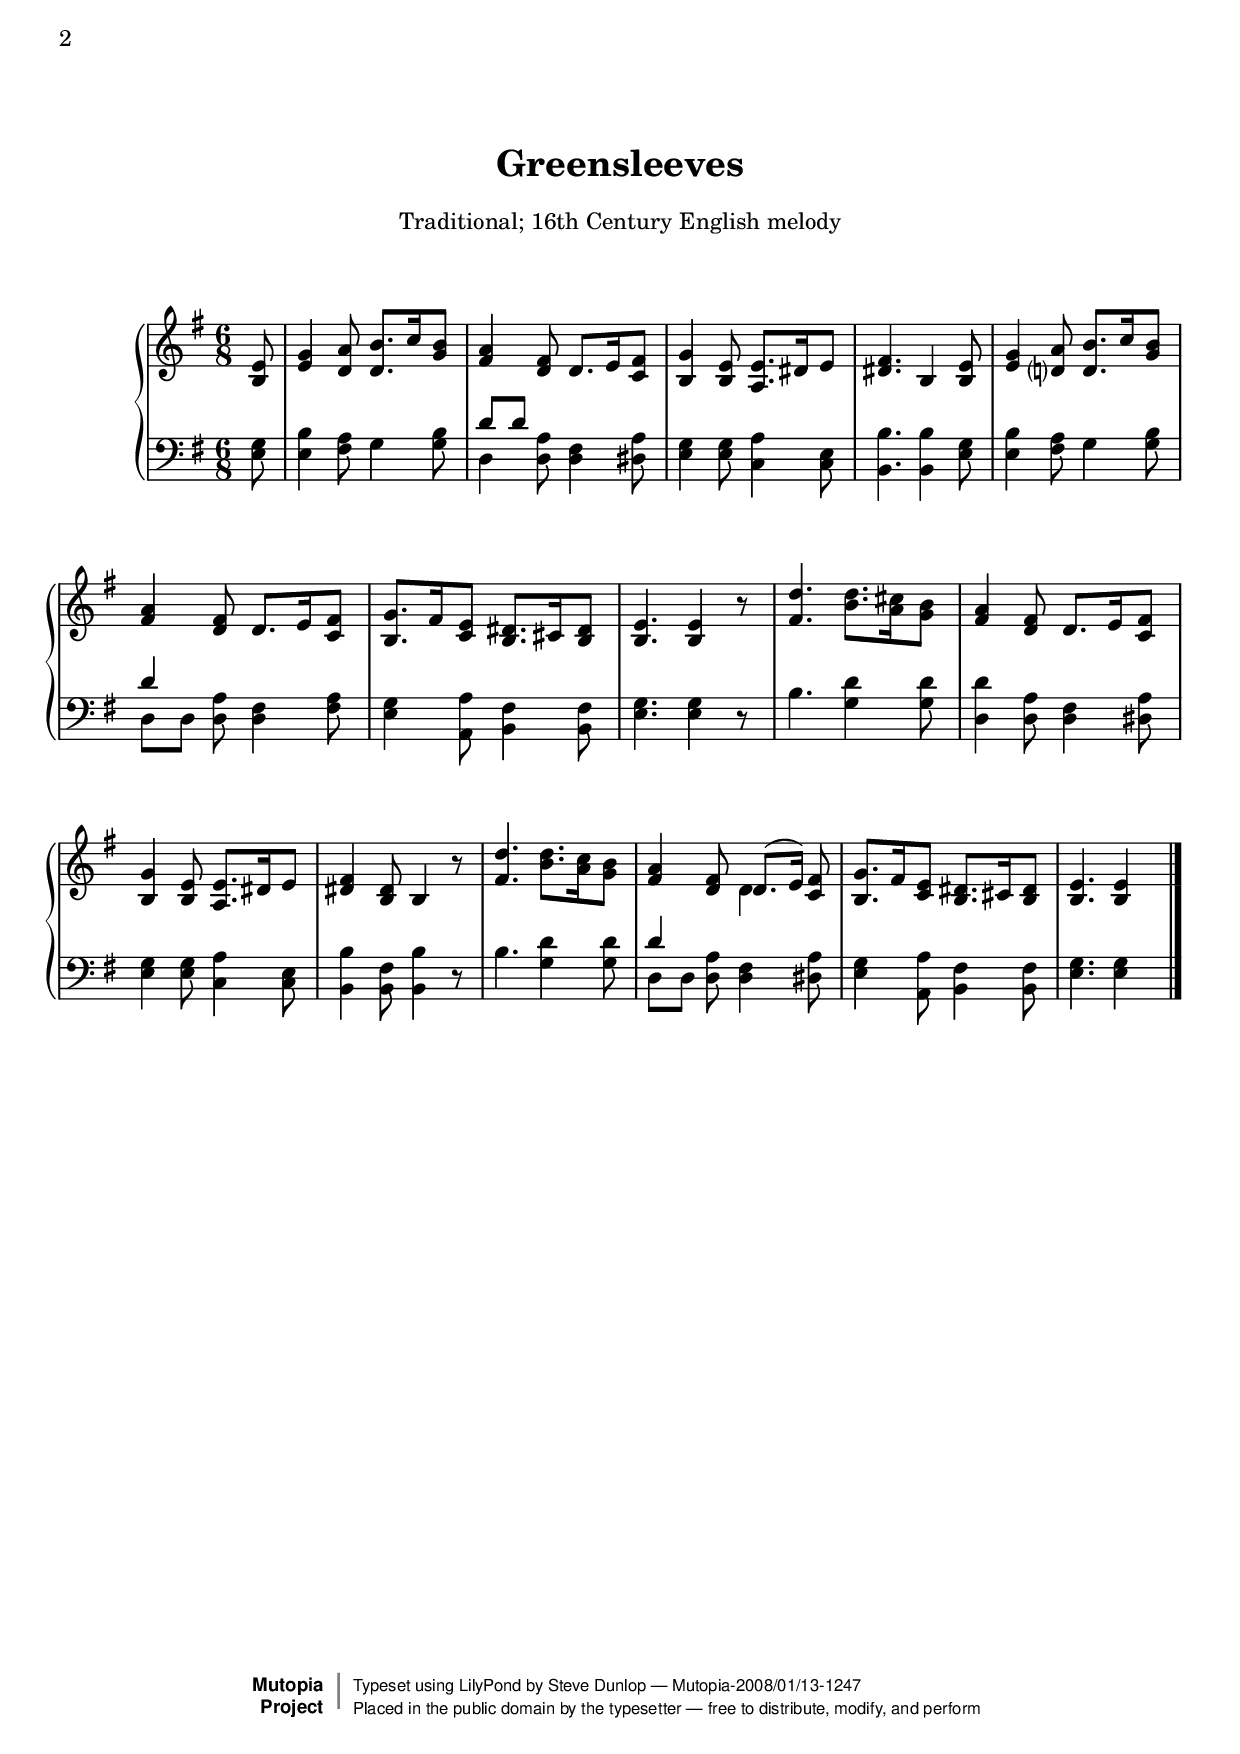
\version "2.18.0"

\header {
  title = "Greensleeves"
  composer = \markup { \fill-line { \pad-to-box #'(0 . 0) #'(0 . 5) { "Traditional; 16th Century English melody" }}}
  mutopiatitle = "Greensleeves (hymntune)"
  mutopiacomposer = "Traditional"
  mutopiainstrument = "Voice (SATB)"
  date = ""
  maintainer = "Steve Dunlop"
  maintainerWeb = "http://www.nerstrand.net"
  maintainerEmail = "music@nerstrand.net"
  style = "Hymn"
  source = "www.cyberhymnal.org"
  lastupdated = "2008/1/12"
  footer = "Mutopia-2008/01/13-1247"
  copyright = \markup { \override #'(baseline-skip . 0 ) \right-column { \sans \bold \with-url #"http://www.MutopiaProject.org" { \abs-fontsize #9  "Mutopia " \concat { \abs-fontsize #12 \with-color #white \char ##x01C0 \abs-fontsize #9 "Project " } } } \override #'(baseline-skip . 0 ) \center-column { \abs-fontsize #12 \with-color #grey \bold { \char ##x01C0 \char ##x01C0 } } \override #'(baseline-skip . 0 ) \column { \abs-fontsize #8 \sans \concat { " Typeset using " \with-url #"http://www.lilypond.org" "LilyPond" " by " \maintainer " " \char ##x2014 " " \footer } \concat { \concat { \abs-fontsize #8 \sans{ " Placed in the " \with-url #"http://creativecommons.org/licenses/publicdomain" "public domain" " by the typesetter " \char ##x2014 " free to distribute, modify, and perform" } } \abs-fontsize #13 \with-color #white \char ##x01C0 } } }
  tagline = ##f
}

% #(set-default-paper-size "letter")

Soprano = { \time 6/8 \partial 8  { \key g \major e'8 g'4 a'8 b'8. c''16 b'8 a'4 fis'8 d'8. e'16 fis'8 g'4 e'8 e'8. dis'16 e'8 fis'4. b4 e'8 g'4 a'8 b'8. c''16 b'8 a'4 fis'8 d'8. e'16 fis'8 g'8. fis'16 e'8 dis'8. cis'16 dis'8 e'4. e'4 r8 d''4. d''8. cis''16 b'8 a'4 fis'8 d'8. e'16 fis'8 g'4 e'8 e'8. dis'16 e'8 fis'4 dis'8 b4 r8 d''4. d''8. c''16 b'8 a'4 fis'8 d'8. ( e'16 ) fis'8 g'8. fis'16 e'8 dis'8. cis'16 dis'8 e'4. e'4 s8  \bar "|." } }
Alto = { { \key g \major b8 e'4 d'8 d'8. c''16 g'8 fis'4 d'8 d'8. e'16 c'8 b4 b8 a8. dis'16 e'8 dis'4. b4 b8 e'4 d'8 d'8. c''16 g'8 fis'4 d'8 d'8. e'16 c'8 b8. fis'16 c'8 b8. cis'16 b8 b4. b4 r8 fis'4. b'8. a'16 g'8 fis'4 d'8 d'8. e'16 c'8 b4 b8 a8. dis'16 e'8 dis'4 b8 b4 r8 fis'4. b'8. a'16 g'8 fis'4 d'8 d'4 c'8 b8. fis'16 c'8 b8. cis'16 b8 b4. b4 s8  \bar "|." } }
Tenor = { { \key g \major g8 b4 a8 g4 b8 d' d' a fis4 a8 g4 g8 a4 e8 b4. b4 g8 b4 a8 g4 b8 d'4 a8 fis4 a8 g4 a8 fis4 fis8 g4. g4 r8 b4. d'4 d'8 d'4 a8 fis4 a8 g4 g8 a4 e8 b4 fis8 b4 r8 b4. d'4 d'8 d'4 a8 fis4 a8 g4 a8 fis4 fis8 g4. g4 s8  \bar "|." } }
Bass = { { \key g \major e8 e4 fis8 g4 g8 d4 d8 d4 dis8 e4 e8 c4 c8 b,4. b,4 e8 e4 fis8 g4 g8 d d d d4 fis8 e4 a,8 b,4 b,8 e4. e4 r8 b4. g4 g8 d4 d8 d4 dis8 e4 e8 c4 c8 b,4 b,8 b,4 r8 b4. g4 g8 d d d d4 dis8 e4 a,8 b,4 b,8 e4. e4 s8  \bar "|." } }


\score {
  \context GrandStaff \with {
    \override StaffGrouper.staff-staff-spacing.basic-distance = #11
  }
  <<
    \context Staff = upper <<
      \set Staff.printPartCombineTexts = ##f
      \partcombine
      {   \accidentalStyle modern-cautionary \Soprano }
      { \Alto}
    >>
    \context Staff = lower <<
      \set Staff.printPartCombineTexts = ##f
      \clef bass
      \partcombine
      {  \accidentalStyle modern-cautionary \Tenor }
      { \Bass }
    >>
  >>
  \midi { }
  \layout {
    \context {
      \Score
      % defaults
      % (shortest-duration-space . 2.0)
      % (spacing-increment . 1.2)
      % (base-shortest-duration . ,(ly:make-moment 1/8))
      % tighter spacing
      \override SpacingSpanner.shortest-duration-space = #2.8
      \override SpacingSpanner.spacing-increment = #0.6
      \override SpacingSpanner.base-shortest-duration = #(ly:make-moment 1/8)
      \remove "Bar_number_engraver"
    }
  }
}
\paper {
  first-page-number = 2
  print-first-page-number = ##t
  top-markup-spacing #'padding = #10
  markup-system-spacing #'padding = #7
  system-system-spacing #'basic-distance = #14
}

% -- ABC Source file follows --
%X:1
%T:Greensleeves
%M:6/8
%L:1/8
%C:Traditional; 16th Century English melody
%Q:1/4=70
%F:greensleeves.abc
%N:Public domain
%G
%S:From www.cyberhymnal.org and crosschecked against other sources
%K:G
%I:Partial=8 Title=What Child is This
%V:1
%E2G4A2B3c1B2A4F2D3E1F2G4E2E3^D1E2F6B,4E2G4A2B3c1B2A4F2D3E1F2G3F1E2^D3^C1^D2E6E4z2d6d3^c1B2A4F2D3E1F2G4E2E3^D1E2F4^D2B,4z2d6d3=c1B2A4F2D3-E1F2G3F1E2^D3^C1^D2E6E4
%V:2
%B,2E4D2D3c1G2F4D2D3E1C2B,4B,2A,3^D1E2^D6B,4B,2E4=D2D3c1G2F4D2D3E1C2B,3F1C2B,3^C1B,2B,6B,4z2F6B3A1G2F4=D2D3E1=C2B,4B,2A,3^D1E2^D4B,2B,4z2F6B3A1G2F4=D2D4C2B,3F1C2B,3^C1B,2B,6B,4
%V:3
%G,2B,4A,2G,4B,2=D2-D2A,2F,4A,2G,4G,2A,4E,2B,6B,4G,2B,4A,2G,4B,2D4A,2F,4A,2G,4A,2F,4F,2G,6G,4z2B,6D4D2D4A,2F,4A,2G,4G,2A,4E,2B,4F,2B,4z2B,6D4D2D4A,2F,4A,2G,4A,2F,4F,2G,6G,4
%V:4
%E,2E,4F,2G,4G,2D,4D,2D,4^D,2E,4E,2C,4C,2B,,6B,,4E,2E,4F,2G,4G,2=D,2-D,2D,2D,4F,2E,4A,,2B,,4B,,2E,6E,4z2B,6G,4G,2D,4D,2D,4^D,2E,4E,2C,4C,2B,,4B,,2B,,4z2B,6G,4G,2=D,2-D,2D,2D,4^D,2E,4A,,2B,,4B,,2E,6E,4
%E,2E,4F,2G,4G,2D,4D,2D,4^D,2E,4E,2C,4C,2B,,6B,,4E,2E,4F,2G,4G,2=D,2-D,2D,2D,4F,2E,4A,,2B,,4B,,2E,6E,4z2B,6G,4G,2D,4D,2D,4^D,2E,4E,2C,4C,2B,,4B,,2B,,4z2B,6G,4G,2=D,2-D,2D,2D,4^D,2E,4A,,2B,,4B,,2E,6E,4
